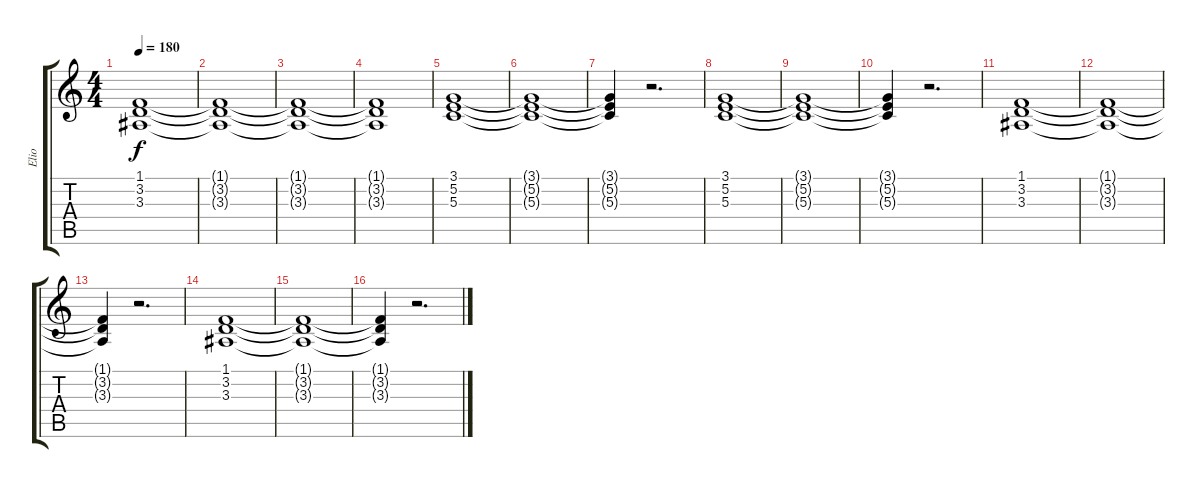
\track ("Elio" "Elio") {instrument churchorgan}
\staff {score tabs}
\tuning (E4 B3 G3 D3 A2 E2) {hide}
\ts (4 4)
\tempo 180
\clef g2
\ks c
(1.1{t} 3.2{t} 3.3{t}).1{dy f} |
(1.1{t} 3.2{t} 3.3{t}).1 |
(1.1{t} 3.2{t} 3.3{t}).1 |
(1.1{t} 3.2{t} 3.3{t}).1 |
(3.1 5.2 5.3).1 |
(3.1{t} 5.2{t} 5.3{t}).1 |
(3.1{t} 5.2{t} 5.3{t}).4 r.2{d} |
(3.1 5.2 5.3).1 |
(3.1{t} 5.2{t} 5.3{t}).1 |
(3.1{t} 5.2{t} 5.3{t}).4 r.2{d} |
(1.1 3.2 3.3).1 |
(1.1{t} 3.2{t} 3.3{t}).1 |
(1.1{t} 3.2{t} 3.3{t}).4 r.2{d} |
(1.1 3.2 3.3).1 |
(1.1{t} 3.2{t} 3.3{t}).1 |
(1.1{t} 3.2{t} 3.3{t}).4 r.2{d}
